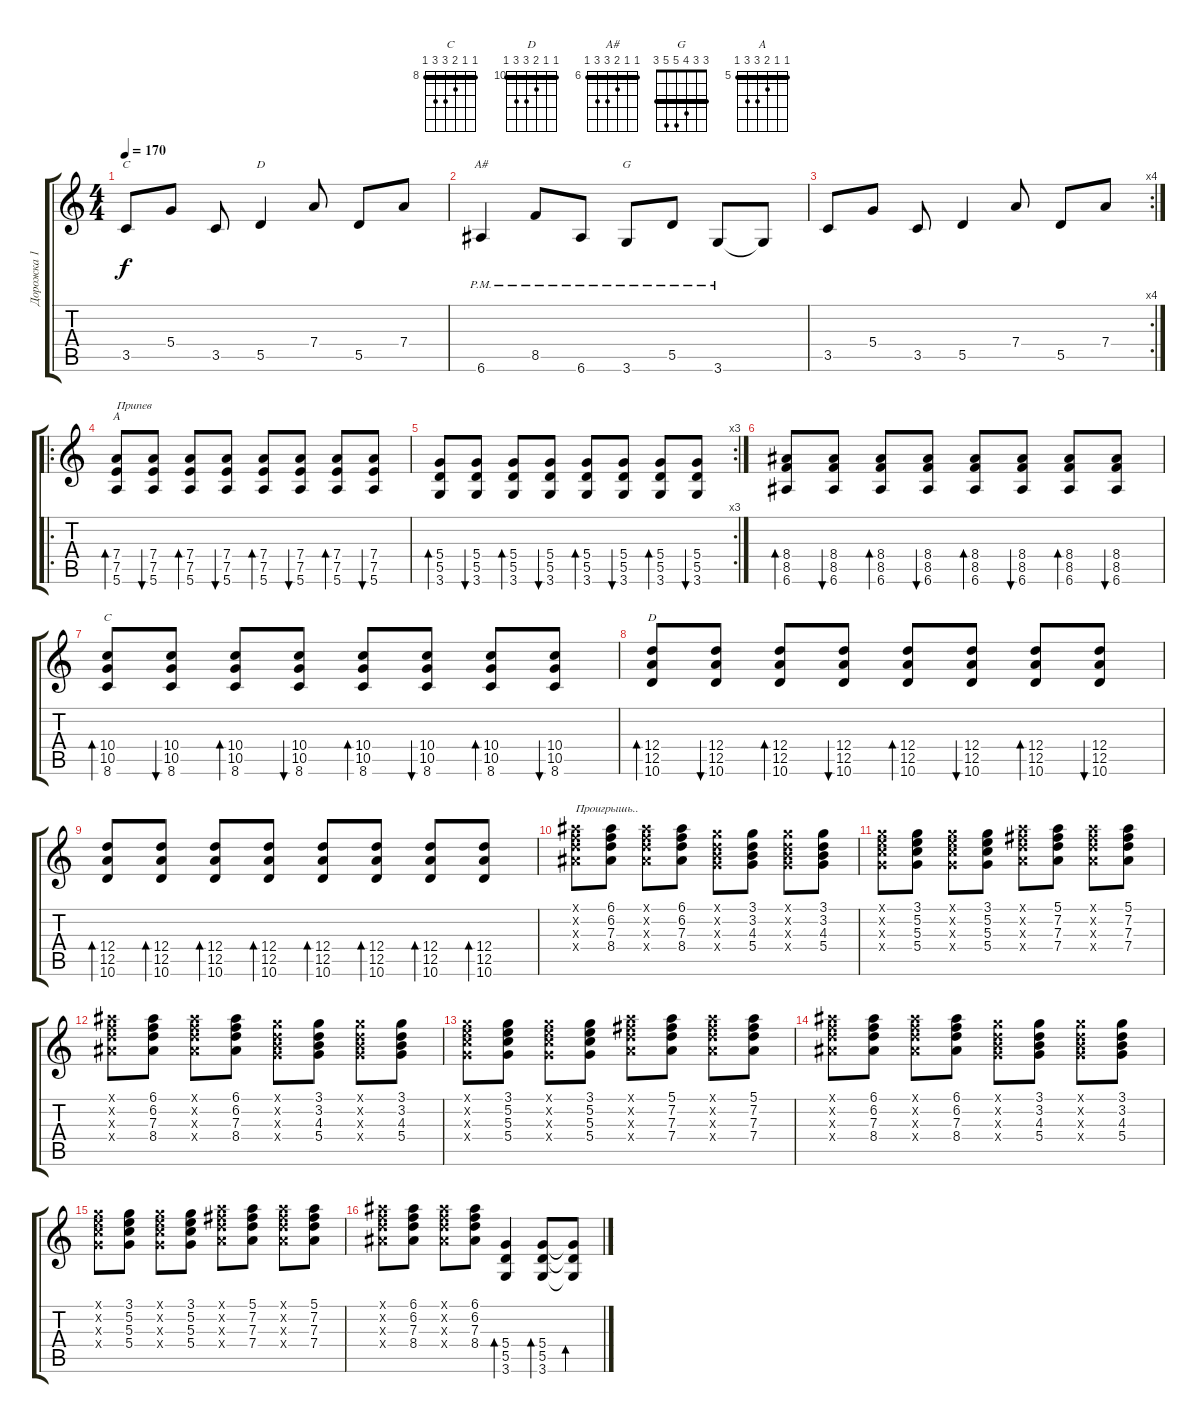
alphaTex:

\track ("Дорожка 1" "Дорожка 1") {instrument distortionguitar}
\staff {score tabs}
\tuning (E4 B3 G3 D3 A2 E2) {hide}
\chord ("C" 3 5 5 5 3 x) {barre 3}
\chord ("D" 5 7 7 7 5 x) {firstfret 5 barre 5}
\chord ("A#" 6 6 7 8 8 6) {firstfret 6 barre 6}
\chord ("G" 3 3 4 5 5 3) {barre 3}
\chord ("A" 5 5 6 7 7 5) {firstfret 5 barre 5}
\chord ("C" 8 8 9 10 10 8) {firstfret 8 barre 8}
\chord ("D" 10 10 11 12 12 10) {firstfret 10 barre 10}
\ts (4 4)
\tempo 170
\clef g2
\ks c
3.5.8{ch "C" dy f} 5.4.8 3.5.8 5.5.4{ch "D"} 7.4.8 5.5.8 7.4.8 |
6.6{pm}.4{ch "A#"} 8.5{pm}.8 6.6{pm}.8 3.6{pm}.8{ch "G"} 5.5{pm}.8 3.6{pm}.8 3.6{t}.8 |
\rc 4
3.5.8 5.4.8 3.5.8 5.5.4 7.4.8 5.5.8 7.4.8 |
\ro
(7.4 7.5 5.6).8{bd 60 ch "A" txt "Припев"} (7.4 7.5 5.6).8{bu 60} (7.4 7.5 5.6).8{bd 60} (7.4 7.5 5.6).8{bu 60} (7.4 7.5 5.6).8{bd 60} (7.4 7.5 5.6).8{bu 60} (7.4 7.5 5.6).8{bd 60} (7.4 7.5 5.6).8{bu 60} |
\rc 3
(5.4 5.5 3.6).8{bd 60} (5.4 5.5 3.6).8{bu 60} (5.4 5.5 3.6).8{bd 60} (5.4 5.5 3.6).8{bu 60} (5.4 5.5 3.6).8{bd 60} (5.4 5.5 3.6).8{bu 60} (5.4 5.5 3.6).8{bd 60} (5.4 5.5 3.6).8{bu 60} |
(8.4 8.5 6.6).8{bd 60} (8.4 8.5 6.6).8{bu 60} (8.4 8.5 6.6).8{bd 60} (8.4 8.5 6.6).8{bu 60} (8.4 8.5 6.6).8{bd 60} (8.4 8.5 6.6).8{bu 60} (8.4 8.5 6.6).8{bd 60} (8.4 8.5 6.6).8{bu 60} |
(10.4 10.5 8.6).8{bd 60 ch "C"} (10.4 10.5 8.6).8{bu 60} (10.4 10.5 8.6).8{bd 60} (10.4 10.5 8.6).8{bu 60} (10.4 10.5 8.6).8{bd 60} (10.4 10.5 8.6).8{bu 60} (10.4 10.5 8.6).8{bd 60} (10.4 10.5 8.6).8{bu 60} |
(12.4 12.5 10.6).8{bd 60 ch "D"} (12.4 12.5 10.6).8{bu 60} (12.4 12.5 10.6).8{bd 60} (12.4 12.5 10.6).8{bu 60} (12.4 12.5 10.6).8{bd 60} (12.4 12.5 10.6).8{bu 60} (12.4 12.5 10.6).8{bd 60} (12.4 12.5 10.6).8{bu 60} |
(12.4 12.5 10.6).8{bd 60} (12.4 12.5 10.6).8{bd 60} (12.4 12.5 10.6).8{bd 60} (12.4 12.5 10.6).8{bd 60} (12.4 12.5 10.6).8{bd 60} (12.4 12.5 10.6).8{bd 60} (12.4 12.5 10.6).8{bd 60} (12.4 12.5 10.6).8{bd 60} |
(6.1{x} 6.2{x} 7.3{x} 8.4{x}).8{txt "Проигрышь.."} (6.1 6.2 7.3 8.4).8 (6.1{x} 6.2{x} 7.3{x} 8.4{x}).8 (6.1 6.2 7.3 8.4).8 (3.1{x} 3.2{x} 4.3{x} 5.4{x}).8 (3.1 3.2 4.3 5.4).8 (3.1{x} 3.2{x} 4.3{x} 5.4{x}).8 (3.1 3.2 4.3 5.4).8 |
(3.1{x} 5.2{x} 5.3{x} 5.4{x}).8 (3.1 5.2 5.3 5.4).8 (3.1{x} 5.2{x} 5.3{x} 5.4{x}).8 (3.1 5.2 5.3 5.4).8 (5.1{x} 7.2{x} 7.3{x} 7.4{x}).8 (5.1 7.2 7.3 7.4).8 (5.1{x} 7.2{x} 7.3{x} 7.4{x}).8 (5.1 7.2 7.3 7.4).8 |
(6.1{x} 6.2{x} 7.3{x} 8.4{x}).8 (6.1 6.2 7.3 8.4).8 (6.1{x} 6.2{x} 7.3{x} 8.4{x}).8 (6.1 6.2 7.3 8.4).8 (3.1{x} 3.2{x} 4.3{x} 5.4{x}).8 (3.1 3.2 4.3 5.4).8 (3.1{x} 3.2{x} 4.3{x} 5.4{x}).8 (3.1 3.2 4.3 5.4).8 |
(3.1{x} 5.2{x} 5.3{x} 5.4{x}).8 (3.1 5.2 5.3 5.4).8 (3.1{x} 5.2{x} 5.3{x} 5.4{x}).8 (3.1 5.2 5.3 5.4).8 (5.1{x} 7.2{x} 7.3{x} 7.4{x}).8 (5.1 7.2 7.3 7.4).8 (5.1{x} 7.2{x} 7.3{x} 7.4{x}).8 (5.1 7.2 7.3 7.4).8 |
(6.1{x} 6.2{x} 7.3{x} 8.4{x}).8 (6.1 6.2 7.3 8.4).8 (6.1{x} 6.2{x} 7.3{x} 8.4{x}).8 (6.1 6.2 7.3 8.4).8 (3.1{x} 3.2{x} 4.3{x} 5.4{x}).8 (3.1 3.2 4.3 5.4).8 (3.1{x} 3.2{x} 4.3{x} 5.4{x}).8 (3.1 3.2 4.3 5.4).8 |
(3.1{x} 5.2{x} 5.3{x} 5.4{x}).8 (3.1 5.2 5.3 5.4).8 (3.1{x} 5.2{x} 5.3{x} 5.4{x}).8 (3.1 5.2 5.3 5.4).8 (5.1{x} 7.2{x} 7.3{x} 7.4{x}).8 (5.1 7.2 7.3 7.4).8 (5.1{x} 7.2{x} 7.3{x} 7.4{x}).8 (5.1 7.2 7.3 7.4).8 |
(6.1{x} 6.2{x} 7.3{x} 8.4{x}).8 (6.1 6.2 7.3 8.4).8 (6.1{x} 6.2{x} 7.3{x} 8.4{x}).8 (6.1 6.2 7.3 8.4).8 (5.4 5.5 3.6).4{bd 60} (5.4 5.5 3.6).8{bd 60} (5.4{t} 5.5{t} 3.6{t}).8{bd 60}
